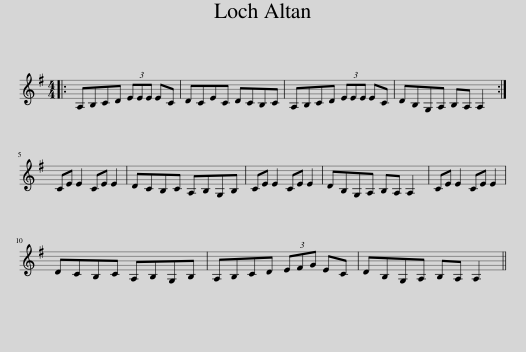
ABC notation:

X:1
L:1/8
M:4/4
I:linebreak $
K:G
V:1 treble
V:1
|: A,B,CD (3EEE EC | DCEC DCB,C | A,B,CD (3EEE EC | DB,G,A, B,A, A,2 :|$ CE E2 CE E2 | %5
 DCB,C A,B,G,B, | CE E2 CE E2 | DB,G,A, B,A, A,2 | CE E2 CE E2 |$ DCB,C A,B,G,B, | %10
 A,B,CD (3EFG EC | DB,G,A, B,A, A,2 || %12
